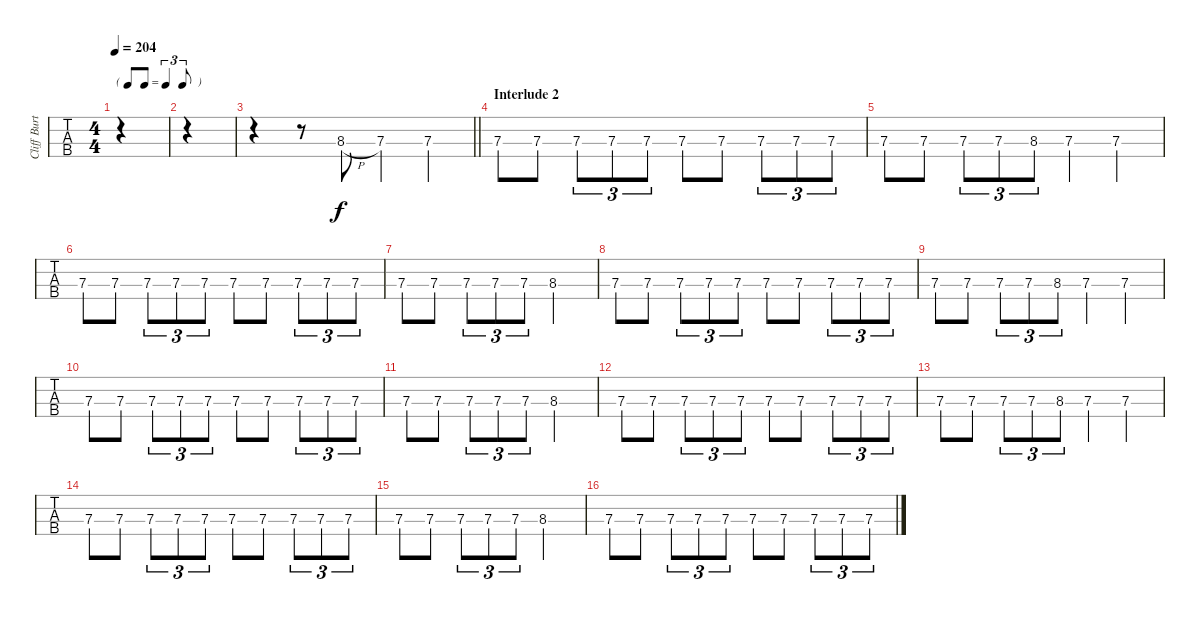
\track ("Cliff Burton/Jason Newsted" "Cliff Burt") {instrument electricbassfinger}
\staff {tabs}
\tuning (G2 D2 A1 E1) {hide}
\ts (4 4)
\tf triplet8th
\tempo 204
\clef f4
\ks c
|
|
\barLineRight lightlight
r.4 r.8 8.3{h}.8 7.3.4 7.3.4 |
\section ("" "Interlude 2")
7.3.8 7.3.8 7.3.8{tu (3 2)} 7.3.8{tu (3 2)} 7.3.8{tu (3 2)} 7.3.8 7.3.8 7.3.8{tu (3 2)} 7.3.8{tu (3 2)} 7.3.8{tu (3 2)} |
7.3.8 7.3.8 7.3.8{tu (3 2)} 7.3.8{tu (3 2)} 8.3.8{tu (3 2)} 7.3.4 7.3.4 |
7.3.8 7.3.8 7.3.8{tu (3 2)} 7.3.8{tu (3 2)} 7.3.8{tu (3 2)} 7.3.8 7.3.8 7.3.8{tu (3 2)} 7.3.8{tu (3 2)} 7.3.8{tu (3 2)} |
7.3.8 7.3.8 7.3.8{tu (3 2)} 7.3.8{tu (3 2)} 7.3.8{tu (3 2)} 8.3.2 |
7.3.8 7.3.8 7.3.8{tu (3 2)} 7.3.8{tu (3 2)} 7.3.8{tu (3 2)} 7.3.8 7.3.8 7.3.8{tu (3 2)} 7.3.8{tu (3 2)} 7.3.8{tu (3 2)} |
7.3.8 7.3.8 7.3.8{tu (3 2)} 7.3.8{tu (3 2)} 8.3.8{tu (3 2)} 7.3.4 7.3.4 |
7.3.8 7.3.8 7.3.8{tu (3 2)} 7.3.8{tu (3 2)} 7.3.8{tu (3 2)} 7.3.8 7.3.8 7.3.8{tu (3 2)} 7.3.8{tu (3 2)} 7.3.8{tu (3 2)} |
7.3.8 7.3.8 7.3.8{tu (3 2)} 7.3.8{tu (3 2)} 7.3.8{tu (3 2)} 8.3.2 |
7.3.8 7.3.8 7.3.8{tu (3 2)} 7.3.8{tu (3 2)} 7.3.8{tu (3 2)} 7.3.8 7.3.8 7.3.8{tu (3 2)} 7.3.8{tu (3 2)} 7.3.8{tu (3 2)} |
7.3.8 7.3.8 7.3.8{tu (3 2)} 7.3.8{tu (3 2)} 8.3.8{tu (3 2)} 7.3.4 7.3.4 |
7.3.8 7.3.8 7.3.8{tu (3 2)} 7.3.8{tu (3 2)} 7.3.8{tu (3 2)} 7.3.8 7.3.8 7.3.8{tu (3 2)} 7.3.8{tu (3 2)} 7.3.8{tu (3 2)} |
7.3.8 7.3.8 7.3.8{tu (3 2)} 7.3.8{tu (3 2)} 7.3.8{tu (3 2)} 8.3.2 |
7.3.8 7.3.8 7.3.8{tu (3 2)} 7.3.8{tu (3 2)} 7.3.8{tu (3 2)} 7.3.8 7.3.8 7.3.8{tu (3 2)} 7.3.8{tu (3 2)} 7.3.8{tu (3 2)}
